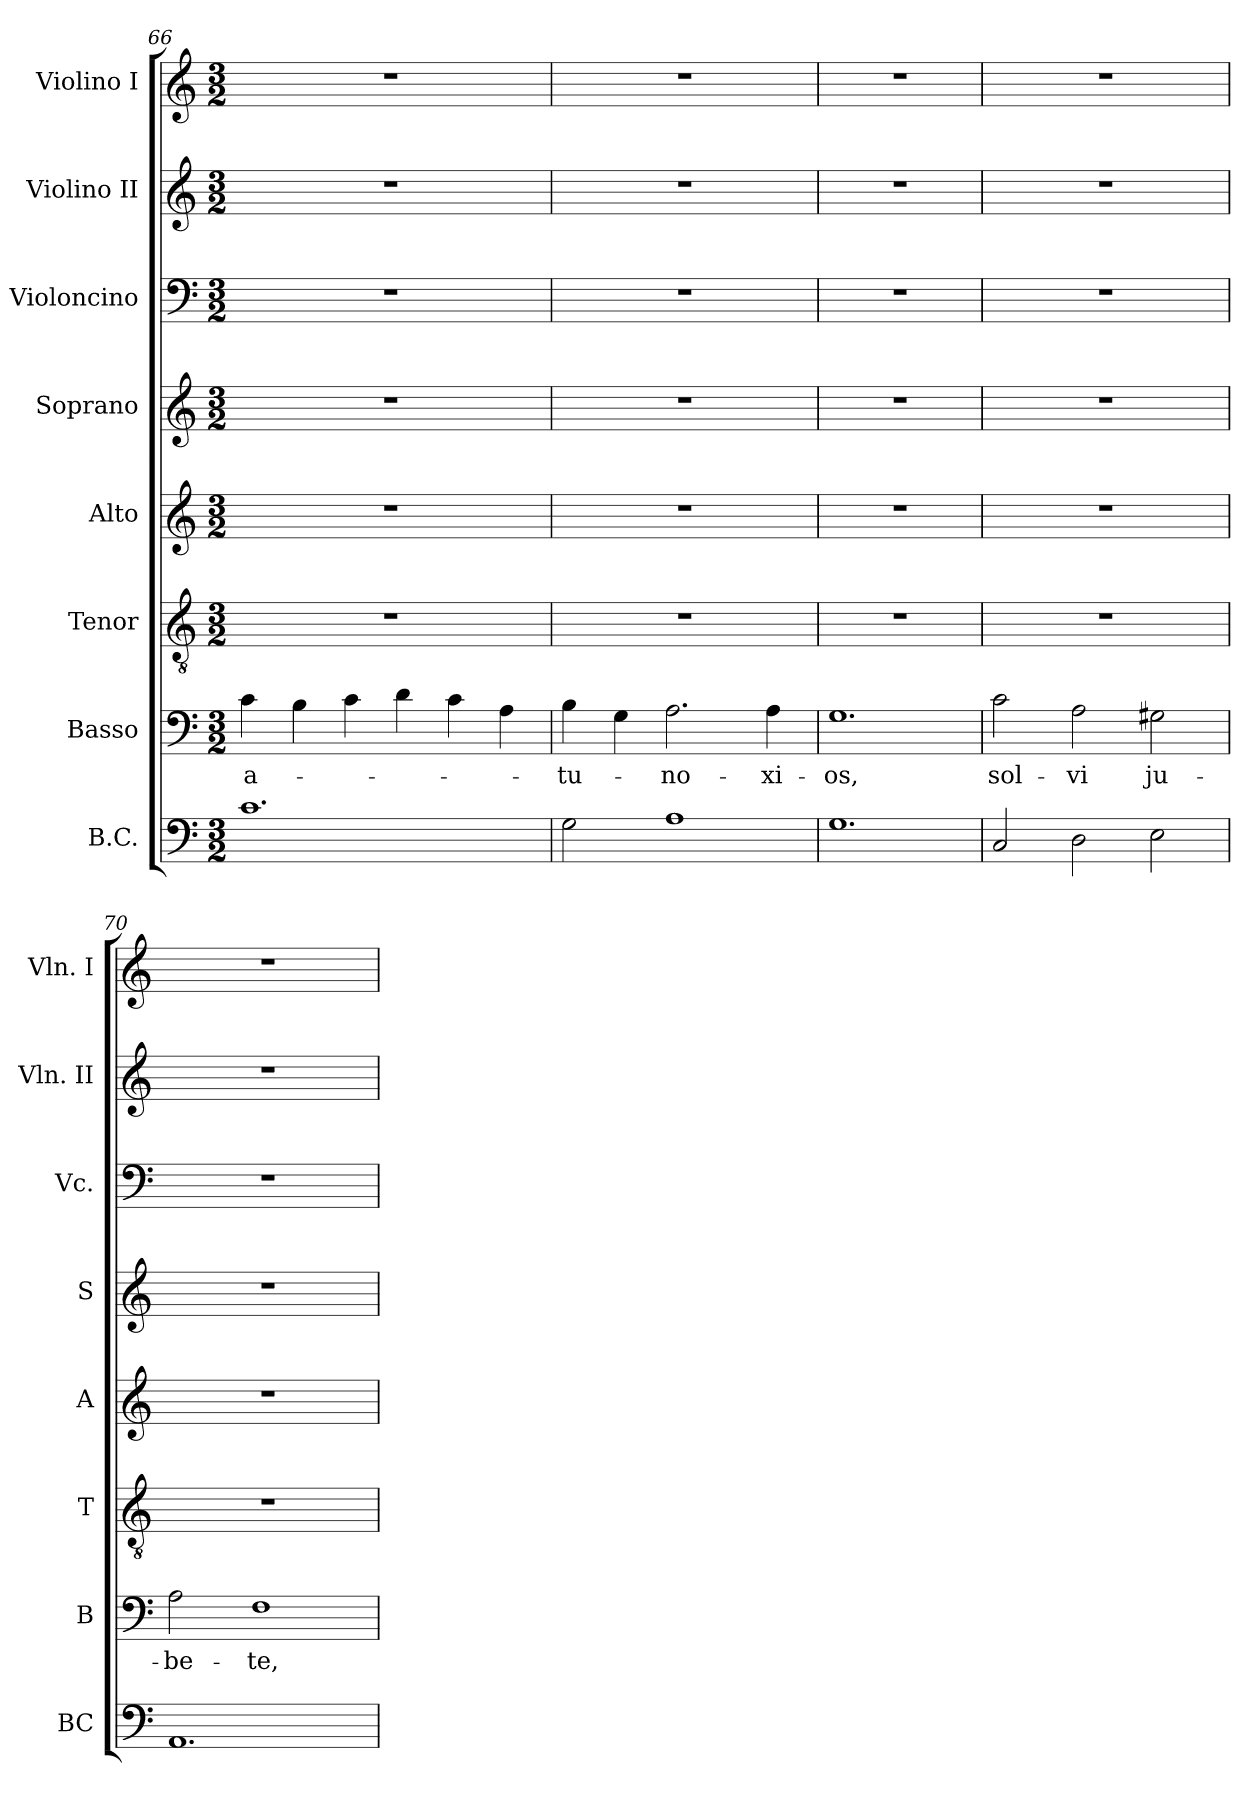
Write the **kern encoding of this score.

**kern	**kern	**text	**kern	**kern	**kern	**kern	**kern	**kern
*part8	*part7	*part7	*part6	*part5	*part4	*part3	*part2	*part1
*staff8	*staff7	*staff7	*staff6	*staff5	*staff4	*staff3	*staff2	*staff1
*I"B.C.	*I"Basso	*	*I"Tenor	*I"Alto	*I"Soprano	*I"Violoncino	*I"Violino II	*I"Violino I
*I'BC	*I'B	*	*I'T	*I'A	*I'S	*I'Vc.	*I'Vln. II	*I'Vln. I
*clefF4	*clefF4	*	*clefGv2	*clefG2	*clefG2	*clefF4	*clefG2	*clefG2
*k[]	*k[]	*	*k[]	*k[]	*k[]	*k[]	*k[]	*k[]
*C:	*C:	*	*C:	*C:	*C:	*C:	*C:	*C:
*M3/2	*M3/2	*	*M3/2	*M3/2	*M3/2	*M3/2	*M3/2	*M3/2
=66	=66	=66	=66	=66	=66	=66	=66	=66
!	!	!LO:LY:b	!	!	!	!	!	!
1.c	4c\	-a-	1.r	1.r	1.r	1.r	1.r	1.r
.	4B\	.	.	.	.	.	.	.
.	4c\	.	.	.	.	.	.	.
.	4d\	.	.	.	.	.	.	.
.	4c\	.	.	.	.	.	.	.
.	4A\	.	.	.	.	.	.	.
=67	=67	=67	=67	=67	=67	=67	=67	=67
!	!	!LO:LY:b	!	!	!	!	!	!
2G\	4B\	-tu-	1.r	1.r	1.r	1.r	1.r	1.r
.	4G\	.	.	.	.	.	.	.
!	!	!LO:LY:b	!	!	!	!	!	!
1A	2.A\	-no-	.	.	.	.	.	.
!	!	!LO:LY:b	!	!	!	!	!	!
.	4A\	-xi-	.	.	.	.	.	.
=68	=68	=68	=68	=68	=68	=68	=68	=68
!	!	!LO:LY:b	!	!	!	!	!	!
1.G	1.G	-os,	1.r	1.r	1.r	1.r	1.r	1.r
=69	=69	=69	=69	=69	=69	=69	=69	=69
!	!	!LO:LY:b	!	!	!	!	!	!
2C/	2c\	sol-	1.r	1.r	1.r	1.r	1.r	1.r
!	!	!LO:LY:b	!	!	!	!	!	!
2D\	2A\	-vi	.	.	.	.	.	.
!	!	!LO:LY:b	!	!	!	!	!	!
2E\	2G#X\	ju-	.	.	.	.	.	.
=70	=70	=70	=70	=70	=70	=70	=70	=70
!	!	!LO:LY:b	!	!	!	!	!	!
1.AA	2A\	-be-	1.r	1.r	1.r	1.r	1.r	1.r
!	!	!LO:LY:b	!	!	!	!	!	!
.	1F	-te,	.	.	.	.	.	.
=	=	=	=	=	=	=	=	=
*-	*-	*-	*-	*-	*-	*-	*-	*-
